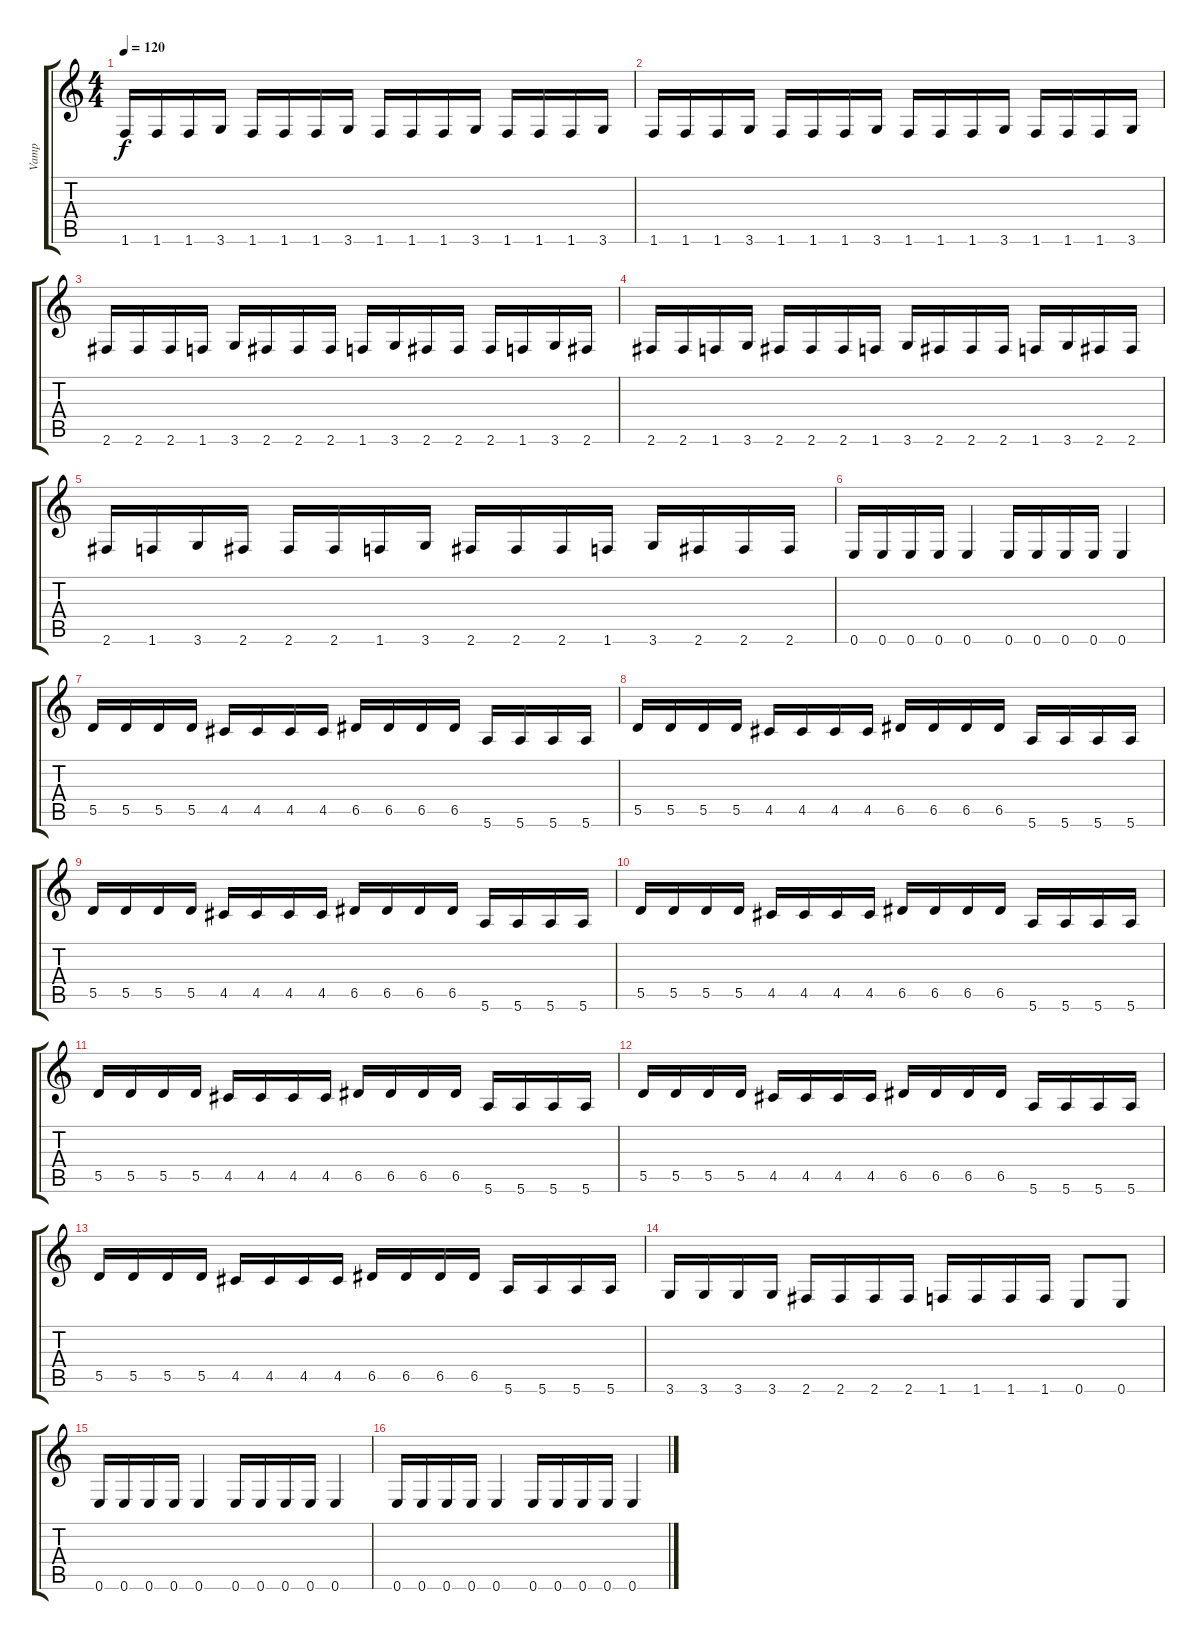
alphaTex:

\track ("Vamp" "Vamp") {instrument electricguitarmuted}
\staff {score tabs}
\tuning (E4 B3 G3 D3 A2 E2) {hide}
\ts (4 4)
\tempo 120
\clef g2
\ks c
1.6.16{dy f} 1.6.16 1.6.16 3.6.16 1.6.16 1.6.16 1.6.16 3.6.16 1.6.16 1.6.16 1.6.16 3.6.16 1.6.16 1.6.16 1.6.16 3.6.16 |
1.6.16 1.6.16 1.6.16 3.6.16 1.6.16 1.6.16 1.6.16 3.6.16 1.6.16 1.6.16 1.6.16 3.6.16 1.6.16 1.6.16 1.6.16 3.6.16 |
2.6.16 2.6.16 2.6.16 1.6.16 3.6.16 2.6.16 2.6.16 2.6.16 1.6.16 3.6.16 2.6.16 2.6.16 2.6.16 1.6.16 3.6.16 2.6.16 |
2.6.16 2.6.16 1.6.16 3.6.16 2.6.16 2.6.16 2.6.16 1.6.16 3.6.16 2.6.16 2.6.16 2.6.16 1.6.16 3.6.16 2.6.16 2.6.16 |
2.6.16 1.6.16 3.6.16 2.6.16 2.6.16 2.6.16 1.6.16 3.6.16 2.6.16 2.6.16 2.6.16 1.6.16 3.6.16 2.6.16 2.6.16 2.6.16 |
0.6.16 0.6.16 0.6.16 0.6.16 0.6.4 0.6.16 0.6.16 0.6.16 0.6.16 0.6.4 |
5.5.16 5.5.16 5.5.16 5.5.16 4.5.16 4.5.16 4.5.16 4.5.16 6.5.16 6.5.16 6.5.16 6.5.16 5.6.16 5.6.16 5.6.16 5.6.16 |
5.5.16 5.5.16 5.5.16 5.5.16 4.5.16 4.5.16 4.5.16 4.5.16 6.5.16 6.5.16 6.5.16 6.5.16 5.6.16 5.6.16 5.6.16 5.6.16 |
5.5.16 5.5.16 5.5.16 5.5.16 4.5.16 4.5.16 4.5.16 4.5.16 6.5.16 6.5.16 6.5.16 6.5.16 5.6.16 5.6.16 5.6.16 5.6.16 |
5.5.16 5.5.16 5.5.16 5.5.16 4.5.16 4.5.16 4.5.16 4.5.16 6.5.16 6.5.16 6.5.16 6.5.16 5.6.16 5.6.16 5.6.16 5.6.16 |
5.5.16 5.5.16 5.5.16 5.5.16 4.5.16 4.5.16 4.5.16 4.5.16 6.5.16 6.5.16 6.5.16 6.5.16 5.6.16 5.6.16 5.6.16 5.6.16 |
5.5.16 5.5.16 5.5.16 5.5.16 4.5.16 4.5.16 4.5.16 4.5.16 6.5.16 6.5.16 6.5.16 6.5.16 5.6.16 5.6.16 5.6.16 5.6.16 |
5.5.16 5.5.16 5.5.16 5.5.16 4.5.16 4.5.16 4.5.16 4.5.16 6.5.16 6.5.16 6.5.16 6.5.16 5.6.16 5.6.16 5.6.16 5.6.16 |
3.6.16 3.6.16 3.6.16 3.6.16 2.6.16 2.6.16 2.6.16 2.6.16 1.6.16 1.6.16 1.6.16 1.6.16 0.6.8 0.6.8 |
0.6.16 0.6.16 0.6.16 0.6.16 0.6.4 0.6.16 0.6.16 0.6.16 0.6.16 0.6.4 |
0.6.16 0.6.16 0.6.16 0.6.16 0.6.4 0.6.16 0.6.16 0.6.16 0.6.16 0.6.4
